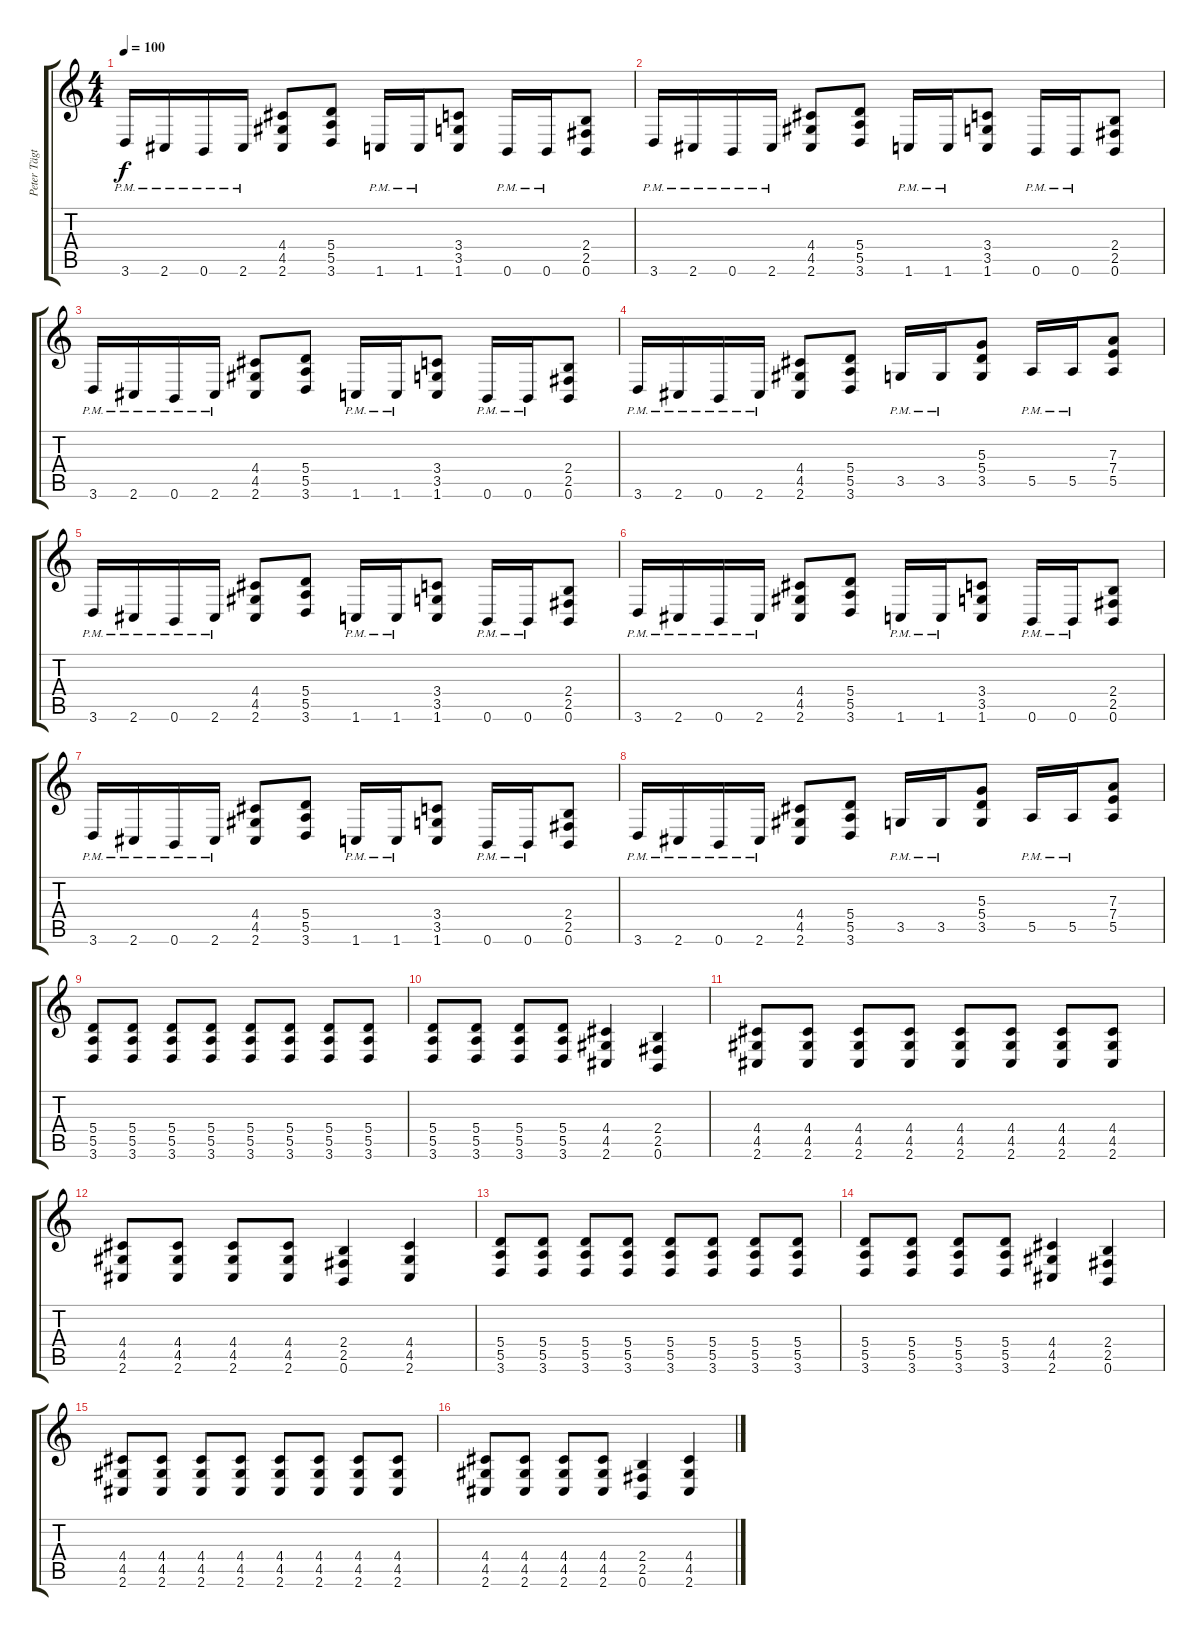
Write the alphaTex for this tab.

\track ("Peter Tägtgren - Rhythm" "Peter Tägt") {instrument distortionguitar}
\staff {score tabs}
\tuning (B3 Gb3 D3 A2 E2 B1) {hide}
\ts (4 4)
\tempo 100
\clef g2
\ks c
3.6{pm}.16{dy f} 2.6{pm}.16 0.6{pm}.16 2.6{pm}.16 (4.4 4.5 2.6).8 (5.4 5.5 3.6).8 1.6{pm}.16 1.6{pm}.16 (3.4 3.5 1.6).8 0.6{pm}.16 0.6{pm}.16 (2.4 2.5 0.6).8 |
3.6{pm}.16 2.6{pm}.16 0.6{pm}.16 2.6{pm}.16 (4.4 4.5 2.6).8 (5.4 5.5 3.6).8 1.6{pm}.16 1.6{pm}.16 (3.4 3.5 1.6).8 0.6{pm}.16 0.6{pm}.16 (2.4 2.5 0.6).8 |
3.6{pm}.16 2.6{pm}.16 0.6{pm}.16 2.6{pm}.16 (4.4 4.5 2.6).8 (5.4 5.5 3.6).8 1.6{pm}.16 1.6{pm}.16 (3.4 3.5 1.6).8 0.6{pm}.16 0.6{pm}.16 (2.4 2.5 0.6).8 |
3.6{pm}.16 2.6{pm}.16 0.6{pm}.16 2.6{pm}.16 (4.4 4.5 2.6).8 (5.4 5.5 3.6).8 3.5{pm}.16 3.5{pm}.16 (5.3 5.4 3.5).8 5.5{pm}.16 5.5{pm}.16 (7.3 7.4 5.5).8 |
3.6{pm}.16 2.6{pm}.16 0.6{pm}.16 2.6{pm}.16 (4.4 4.5 2.6).8 (5.4 5.5 3.6).8 1.6{pm}.16 1.6{pm}.16 (3.4 3.5 1.6).8 0.6{pm}.16 0.6{pm}.16 (2.4 2.5 0.6).8 |
3.6{pm}.16 2.6{pm}.16 0.6{pm}.16 2.6{pm}.16 (4.4 4.5 2.6).8 (5.4 5.5 3.6).8 1.6{pm}.16 1.6{pm}.16 (3.4 3.5 1.6).8 0.6{pm}.16 0.6{pm}.16 (2.4 2.5 0.6).8 |
3.6{pm}.16 2.6{pm}.16 0.6{pm}.16 2.6{pm}.16 (4.4 4.5 2.6).8 (5.4 5.5 3.6).8 1.6{pm}.16 1.6{pm}.16 (3.4 3.5 1.6).8 0.6{pm}.16 0.6{pm}.16 (2.4 2.5 0.6).8 |
3.6{pm}.16 2.6{pm}.16 0.6{pm}.16 2.6{pm}.16 (4.4 4.5 2.6).8 (5.4 5.5 3.6).8 3.5{pm}.16 3.5{pm}.16 (5.3 5.4 3.5).8 5.5{pm}.16 5.5{pm}.16 (7.3 7.4 5.5).8 |
(5.4 5.5 3.6).8 (5.4 5.5 3.6).8 (5.4 5.5 3.6).8 (5.4 5.5 3.6).8 (5.4 5.5 3.6).8 (5.4 5.5 3.6).8 (5.4 5.5 3.6).8 (5.4 5.5 3.6).8 |
(5.4 5.5 3.6).8 (5.4 5.5 3.6).8 (5.4 5.5 3.6).8 (5.4 5.5 3.6).8 (4.4 4.5 2.6).4 (2.4 2.5 0.6).4 |
(4.4 4.5 2.6).8 (4.4 4.5 2.6).8 (4.4 4.5 2.6).8 (4.4 4.5 2.6).8 (4.4 4.5 2.6).8 (4.4 4.5 2.6).8 (4.4 4.5 2.6).8 (4.4 4.5 2.6).8 |
(4.4 4.5 2.6).8 (4.4 4.5 2.6).8 (4.4 4.5 2.6).8 (4.4 4.5 2.6).8 (2.4 2.5 0.6).4 (4.4 4.5 2.6).4 |
(5.4 5.5 3.6).8 (5.4 5.5 3.6).8 (5.4 5.5 3.6).8 (5.4 5.5 3.6).8 (5.4 5.5 3.6).8 (5.4 5.5 3.6).8 (5.4 5.5 3.6).8 (5.4 5.5 3.6).8 |
(5.4 5.5 3.6).8 (5.4 5.5 3.6).8 (5.4 5.5 3.6).8 (5.4 5.5 3.6).8 (4.4 4.5 2.6).4 (2.4 2.5 0.6).4 |
(4.4 4.5 2.6).8 (4.4 4.5 2.6).8 (4.4 4.5 2.6).8 (4.4 4.5 2.6).8 (4.4 4.5 2.6).8 (4.4 4.5 2.6).8 (4.4 4.5 2.6).8 (4.4 4.5 2.6).8 |
(4.4 4.5 2.6).8 (4.4 4.5 2.6).8 (4.4 4.5 2.6).8 (4.4 4.5 2.6).8 (2.4 2.5 0.6).4 (4.4 4.5 2.6).4
